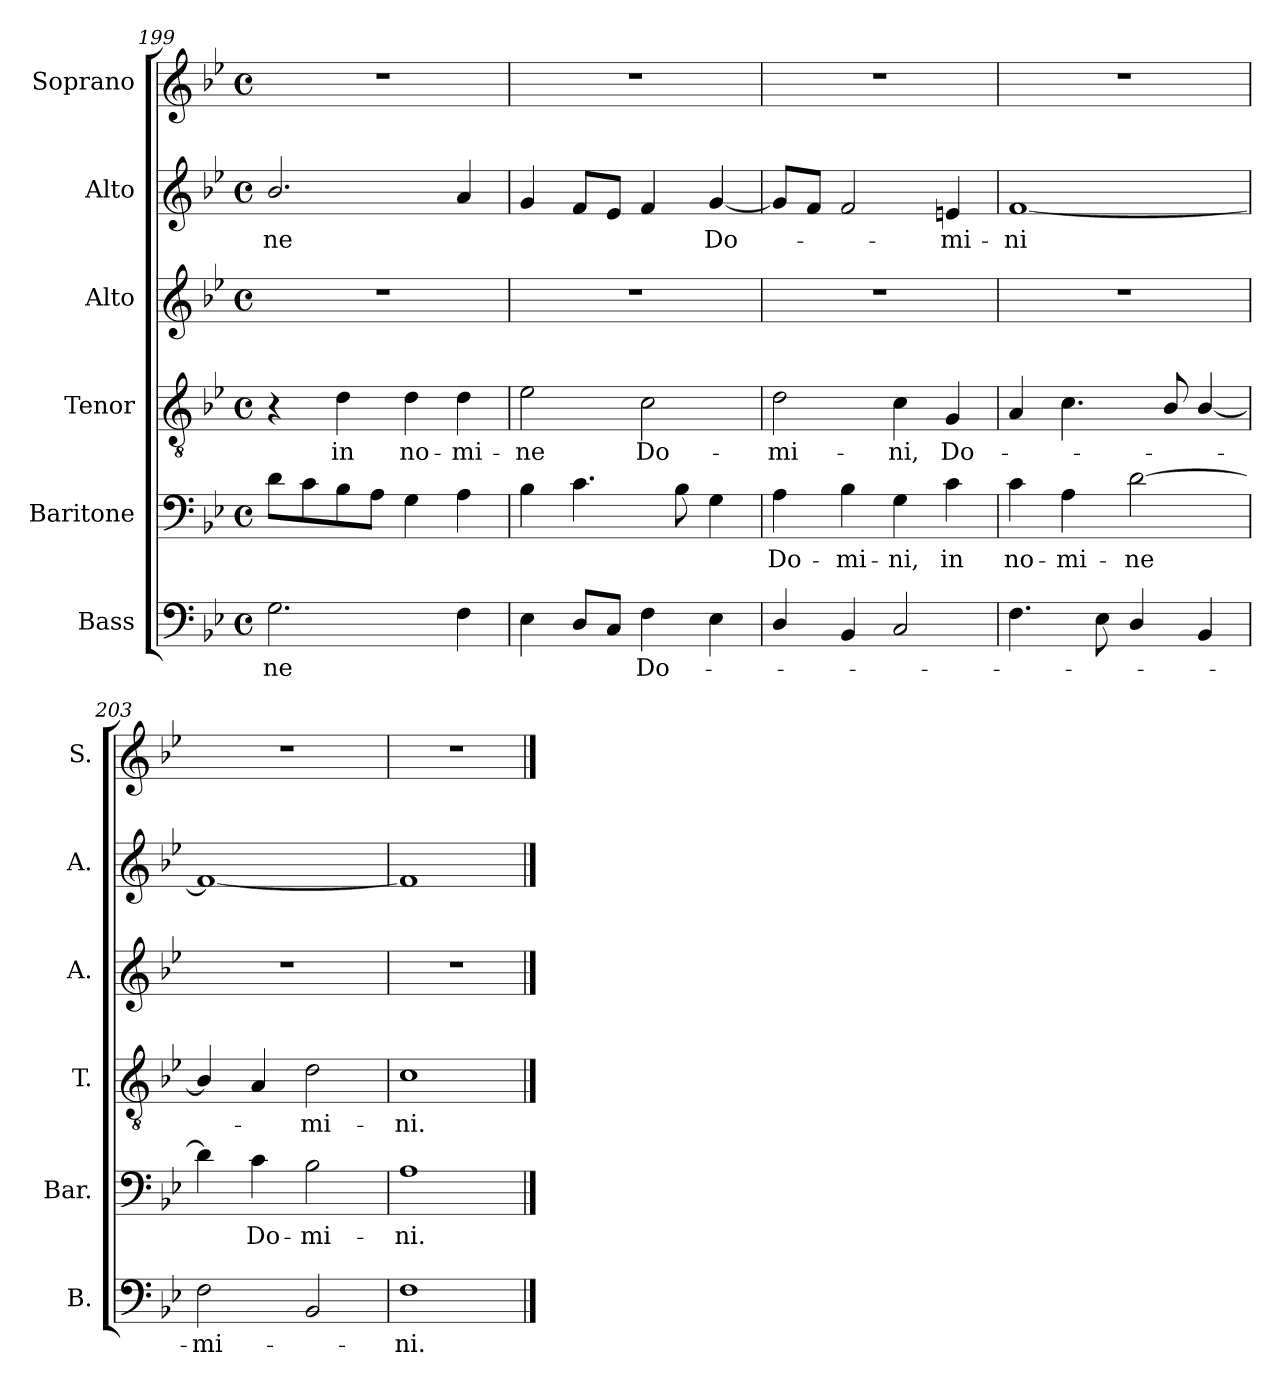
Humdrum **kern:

**kern	**text	**kern	**text	**kern	**text	**kern	**kern	**text	**kern
*part6	*part6	*part5	*part5	*part4	*part4	*part3	*part2	*part2	*part1
*staff6	*staff6	*staff5	*staff5	*staff4	*staff4	*staff3	*staff2	*staff2	*staff1
*I"Bass	*	*I"Baritone	*	*I"Tenor	*	*I"Alto	*I"Alto	*	*I"Soprano
*I'B.	*	*I'Bar.	*	*I'T.	*	*I'A.	*I'A.	*	*I'S.
*clefF4	*	*clefF4	*	*clefGv2	*	*clefG2	*clefG2	*	*clefG2
*	*	*	*	*ITrd7c12	*	*	*	*	*
*k[b-e-]	*	*k[b-e-]	*	*k[b-e-]	*	*k[b-e-]	*k[b-e-]	*	*k[b-e-]
*B-:	*	*B-:	*	*B-:	*	*B-:	*B-:	*	*B-:
*M4/4	*	*M4/4	*	*M4/4	*	*M4/4	*M4/4	*	*M4/4
*met(c)	*	*met(c)	*	*met(c)	*	*met(c)	*met(c)	*	*met(c)
=199	=199	=199	=199	=199	=199	=199	=199	=199	=199
!	!LO:LY:b:color=#000000	!	!	!	!	!	!	!	!
!	!	!	!	!	!	!	!	!LO:LY:b:color=#000000	!
2.Gi\	-ne	8di\L	.	4r	.	1r	2.b-i/	-ne	1r
.	.	8ci\	.	.	.	.	.	.	.
!	!	!	!	!	!LO:LY:b:color=#000000	!	!	!	!
.	.	8B-i\	.	4Di\	in	.	.	.	.
.	.	8Ai\J	.	.	.	.	.	.	.
!	!	!	!	!	!LO:LY:b:color=#000000	!	!	!	!
.	.	4Gi\	.	4Di\	no-	.	.	.	.
!	!	!	!	!	!LO:LY:b:color=#000000	!	!	!	!
4Fi\	.	4Ai\	.	4Di\	-mi-	.	4ai/	.	.
!!LO:PB:g=z
=200	=200	=200	=200	=200	=200	=200	=200	=200	=200
!	!	!	!	!	!LO:LY:b:color=#000000	!	!	!	!
4E-i\	.	4B-i\	.	2E-i\	-ne	1r	4gi/	.	1r
8Di/L	.	4.ci\	.	.	.	.	8fi/L	.	.
8Ci/J	.	.	.	.	.	.	8e-i/J	.	.
!	!LO:LY:b:color=#000000	!	!	!	!	!	!	!	!
!	!	!	!	!	!LO:LY:b:color=#000000	!	!	!	!
4Fi\	Do-	.	.	2Ci\	Do-	.	4fi/	.	.
.	.	8B-i\	.	.	.	.	.	.	.
!	!	!	!	!	!	!	!	!LO:LY:b:color=#000000	!
4E-i\	.	4Gi\	.	.	.	.	[4gi/	Do-	.
=201	=201	=201	=201	=201	=201	=201	=201	=201	=201
!	!	!	!LO:LY:b:color=#000000	!	!	!	!	!	!
!	!	!	!	!	!LO:LY:b:color=#000000	!	!	!	!
4Di/	.	4Ai\	Do-	2Di\	-mi-	1r	8gi/L]	.	1r
.	.	.	.	.	.	.	8fi/J	.	.
!	!	!	!LO:LY:b:color=#000000	!	!	!	!	!	!
4BB-i/	.	4B-i\	-mi-	.	.	.	2fi/	.	.
!	!	!	!LO:LY:b:color=#000000	!	!	!	!	!	!
!	!	!	!	!	!LO:LY:b:color=#000000	!	!	!	!
2Ci/	.	4Gi\	-ni,	4Ci\	-ni,	.	.	.	.
!	!	!	!LO:LY:b:color=#000000	!	!	!	!	!	!
!	!	!	!	!	!LO:LY:b:color=#000000	!	!	!	!
!	!	!	!	!	!	!	!	!LO:LY:b:color=#000000	!
.	.	4ci\	in	4GGi/	Do-	.	4ei/	-mi-	.
=202	=202	=202	=202	=202	=202	=202	=202	=202	=202
!	!	!	!LO:LY:b:color=#000000	!	!	!	!	!	!
!	!	!	!	!	!	!	!	!LO:LY:b:color=#000000	!
4.Fi\	.	4ci\	no-	4AAi/	.	1r	[1fi	-ni	1r
!	!	!	!LO:LY:b:color=#000000	!	!	!	!	!	!
.	.	4Ai\	-mi-	4.Ci\	.	.	.	.	.
8E-i\	.	.	.	.	.	.	.	.	.
!	!	!	!LO:LY:b:color=#000000	!	!	!	!	!	!
4Di/	.	[2di\	-ne	.	.	.	.	.	.
.	.	.	.	8BB-i/	.	.	.	.	.
4BB-i/	.	.	.	[4BB-i/	.	.	.	.	.
=203	=203	=203	=203	=203	=203	=203	=203	=203	=203
!	!LO:LY:b:color=#000000	!	!	!	!	!	!	!	!
2Fi\	-mi-	4di\]	.	4BB-i/]	.	1r	1fi_	.	1r
!	!	!	!LO:LY:b:color=#000000	!	!	!	!	!	!
.	.	4ci\	Do-	4AAi/	.	.	.	.	.
!	!	!	!LO:LY:b:color=#000000	!	!	!	!	!	!
!	!	!	!	!	!LO:LY:b:color=#000000	!	!	!	!
2BB-i/	.	2B-i\	-mi-	2Di\	-mi-	.	.	.	.
=204	=204	=204	=204	=204	=204	=204	=204	=204	=204
!	!LO:LY:b:color=#000000	!	!	!	!	!	!	!	!
!	!	!	!LO:LY:b:color=#000000	!	!	!	!	!	!
!	!	!	!	!	!LO:LY:b:color=#000000	!	!	!	!
1Fi	-ni.	1Ai	-ni.	1Ci	-ni.	1r	1fi]	.	1r
==	==	==	==	==	==	==	==	==	==
*-	*-	*-	*-	*-	*-	*-	*-	*-	*-
